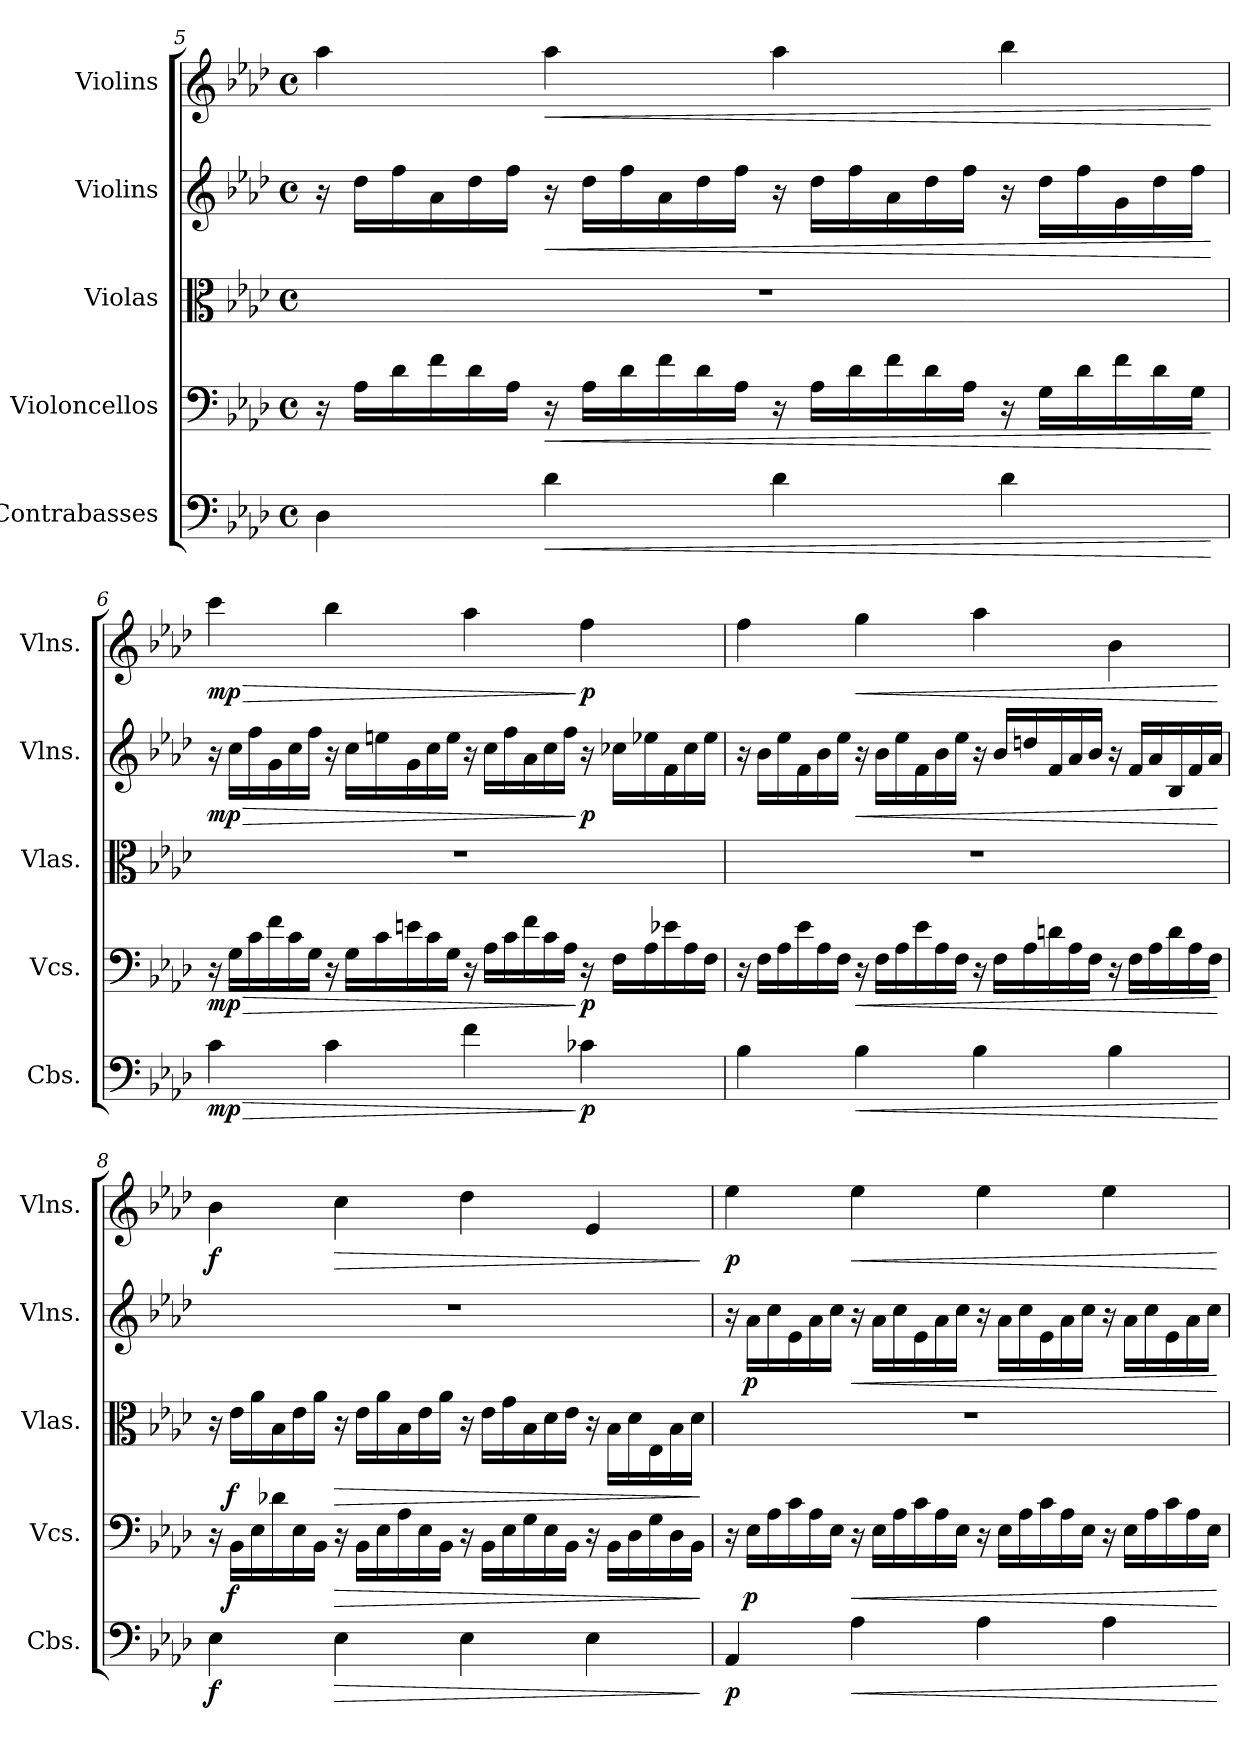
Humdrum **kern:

**kern	**dynam	**kern	**dynam	**kern	**dynam	**kern	**dynam	**kern	**dynam
*part5	*part5	*part4	*part4	*part3	*part3	*part2	*part2	*part1	*part1
*staff5	*staff5	*staff4	*staff4	*staff3	*staff3	*staff2	*staff2	*staff1	*staff1
*I"Contrabasses	*	*I"Violoncellos	*	*I"Violas	*	*I"Violins	*	*I"Violins	*
*I'Cbs.	*	*I'Vcs.	*	*I'Vlas.	*	*I'Vlns.	*	*I'Vlns.	*
!!LO:PB:g=z
*clefF4	*	*clefF4	*	*clefC3	*	*clefG2	*	*clefG2	*
*ITrd7c12	*	*	*	*	*	*	*	*	*
*k[b-e-a-d-]	*	*k[b-e-a-d-]	*	*k[b-e-a-d-]	*	*k[b-e-a-d-]	*	*k[b-e-a-d-]	*
*M4/4	*	*M4/4	*	*M4/4	*	*M4/4	*	*M4/4	*
*met(c)	*	*met(c)	*	*met(c)	*	*met(c)	*	*met(c)	*
*	*	*Xtuplet	*	*	*	*Xtuplet	*	*	*
=5	=5	=5	=5	=5	=5	=5	=5	=5	=5
4DD-\	.	24r	.	1r	.	24r	.	4aa-\	.
.	.	24A-\LL	.	.	.	24dd-\LL	.	.	.
.	.	24d-\	.	.	.	24ff\	.	.	.
.	.	24f\	.	.	.	24a-\	.	.	.
.	.	24d-\	.	.	.	24dd-\	.	.	.
.	.	24A-\JJ	.	.	.	24ff\JJ	.	.	.
!	!LO:HP:b	!	!LO:HP:b	!	!	!	!LO:HP:b	!	!LO:HP:b
4D-\	<	24r	<	.	.	24r	<	4aa-\	<
.	.	24A-\LL	.	.	.	24dd-\LL	.	.	.
.	.	24d-\	.	.	.	24ff\	.	.	.
.	.	24f\	.	.	.	24a-\	.	.	.
.	.	24d-\	.	.	.	24dd-\	.	.	.
.	.	24A-\JJ	.	.	.	24ff\JJ	.	.	.
4D-\	.	24r	.	.	.	24r	.	4aa-\	.
.	.	24A-\LL	.	.	.	24dd-\LL	.	.	.
.	.	24d-\	.	.	.	24ff\	.	.	.
.	.	24f\	.	.	.	24a-\	.	.	.
.	.	24d-\	.	.	.	24dd-\	.	.	.
.	.	24A-\JJ	.	.	.	24ff\JJ	.	.	.
4D-\	.	24r	.	.	.	24r	.	4bb-\	.
.	.	24G\LL	.	.	.	24dd-\LL	.	.	.
.	.	24d-\	.	.	.	24ff\	.	.	.
.	.	24f\	.	.	.	24g\	.	.	.
.	.	24d-\	.	.	.	24dd-\	.	.	.
.	.	24G\JJ	.	.	.	24ff\JJ	.	.	.
.	[	.	[	.	.	.	[	.	[
=6	=6	=6	=6	=6	=6	=6	=6	=6	=6
!	!LO:HP:b	!	!LO:HP:b	!	!	!	!LO:HP:b	!	!LO:HP:b
!	!LO:DY:n=1:b	!	!LO:DY:n=1:b	!	!	!	!LO:DY:n=1:b	!	!LO:DY:n=1:b
4C\	> mp	24r	> mp	1r	.	24r	> mp	4ccc\	> mp
.	.	24G\LL	.	.	.	24cc\LL	.	.	.
.	.	24c\	.	.	.	24ff\	.	.	.
.	.	24f\	.	.	.	24g\	.	.	.
.	.	24c\	.	.	.	24cc\	.	.	.
.	.	24G\JJ	.	.	.	24ff\JJ	.	.	.
4C\	.	24r	.	.	.	24r	.	4bb-\	.
.	.	24G\LL	.	.	.	24cc\LL	.	.	.
.	.	24c\	.	.	.	24een\	.	.	.
.	.	24en\	.	.	.	24g\	.	.	.
.	.	24c\	.	.	.	24cc\	.	.	.
.	.	24G\JJ	.	.	.	24ee\JJ	.	.	.
4F\	.	24r	.	.	.	24r	.	4aa-\	.
.	.	24A-\LL	.	.	.	24cc\LL	.	.	.
.	.	24c\	.	.	.	24ff\	.	.	.
.	.	24f\	.	.	.	24a-\	.	.	.
.	.	24c\	.	.	.	24cc\	.	.	.
.	.	24A-\JJ	.	.	.	24ff\JJ	.	.	.
!	!LO:DY:n=2:b	!	!LO:DY:n=2:b	!	!	!	!LO:DY:n=2:b	!	!LO:DY:n=2:b
4C-X\	] p	24r	] p	.	.	24r	] p	4ff\	] p
.	.	24F\LL	.	.	.	24cc-X\LL	.	.	.
.	.	24A-\	.	.	.	24ee-X\	.	.	.
.	.	24e-X\	.	.	.	24f\	.	.	.
.	.	24A-\	.	.	.	24cc-\	.	.	.
.	.	24F\JJ	.	.	.	24ee-\JJ	.	.	.
!!LO:LB:g=z
=7	=7	=7	=7	=7	=7	=7	=7	=7	=7
4BB-\	.	24r	.	1r	.	24r	.	4ff\	.
.	.	24F\LL	.	.	.	24b-\LL	.	.	.
.	.	24A-\	.	.	.	24ee-\	.	.	.
.	.	24e-\	.	.	.	24f\	.	.	.
.	.	24A-\	.	.	.	24b-\	.	.	.
.	.	24F\JJ	.	.	.	24ee-\JJ	.	.	.
!	!LO:HP:b	!	!LO:HP:b	!	!	!	!LO:HP:b	!	!LO:HP:b
4BB-\	<	24r	<	.	.	24r	<	4gg\	<
.	.	24F\LL	.	.	.	24b-\LL	.	.	.
.	.	24A-\	.	.	.	24ee-\	.	.	.
.	.	24e-\	.	.	.	24f\	.	.	.
.	.	24A-\	.	.	.	24b-\	.	.	.
.	.	24F\JJ	.	.	.	24ee-\JJ	.	.	.
4BB-\	.	24r	.	.	.	24r	.	4aa-\	.
.	.	24F\LL	.	.	.	24b-/LL	.	.	.
.	.	24A-\	.	.	.	24ddn/	.	.	.
.	.	24dn\	.	.	.	24f/	.	.	.
.	.	24A-\	.	.	.	24a-/	.	.	.
.	.	24F\JJ	.	.	.	24b-/JJ	.	.	.
4BB-\	.	24r	.	.	.	24r	.	4b-\	.
.	.	24F\LL	.	.	.	24f/LL	.	.	.
.	.	24A-\	.	.	.	24a-/	.	.	.
.	.	24d\	.	.	.	24B-/	.	.	.
.	.	24A-\	.	.	.	24f/	.	.	.
.	.	24F\JJ	.	.	.	24a-/JJ	.	.	.
.	[	.	[	.	.	.	[	.	[
=8	=8	=8	=8	=8	=8	=8	=8	=8	=8
*	*	*	*	*Xtuplet	*	*	*	*	*
!	!LO:DY:b	!	!	!	!	!	!	!	!LO:DY:b
4EE-\	f	24r	.	24r	.	1r	.	4b-\	f
!	!	!	!LO:DY:b	!	!LO:DY:b	!	!	!	!
.	.	24BB-\LL	f	24e-\LL	f	.	.	.	.
.	.	24E-\	.	24a-\	.	.	.	.	.
.	.	24d-X\	.	24B-/	.	.	.	.	.
.	.	24E-\	.	24e-\	.	.	.	.	.
.	.	24BB-\JJ	.	24a-\JJ	.	.	.	.	.
!	!LO:HP:b	!	!LO:HP:b	!	!LO:HP:b	!	!	!	!LO:HP:b
4EE-\	>	24r	>	24r	>	.	.	4cc\	>
.	.	24BB-\LL	.	24e-\LL	.	.	.	.	.
.	.	24E-\	.	24a-\	.	.	.	.	.
.	.	24A-\	.	24B-\	.	.	.	.	.
.	.	24E-\	.	24e-\	.	.	.	.	.
.	.	24BB-\JJ	.	24a-\JJ	.	.	.	.	.
4EE-\	.	24r	.	24r	.	.	.	4dd-\	.
.	.	24BB-\LL	.	24e-\LL	.	.	.	.	.
.	.	24E-\	.	24g\	.	.	.	.	.
.	.	24G\	.	24B-\	.	.	.	.	.
.	.	24E-\	.	24d-\	.	.	.	.	.
.	.	24BB-\JJ	.	24e-\JJ	.	.	.	.	.
4EE-\	.	24r	.	24r	.	.	.	4e-/	.
.	.	24BB-\LL	.	24B-\LL	.	.	.	.	.
.	.	24D-\	.	24d-\	.	.	.	.	.
.	.	24G\	.	24E-/	.	.	.	.	.
.	.	24D-\	.	24B-\	.	.	.	.	.
.	.	24BB-\JJ	.	24d-\JJ	.	.	.	.	.
.	]	.	]	.	]	.	.	.	]
!!LO:LB:g=z
=9	=9	=9	=9	=9	=9	=9	=9	=9	=9
!	!LO:DY:b	!	!	!	!	!	!	!	!LO:DY:b
4AAA-/	p	24r	.	1r	.	24r	.	4ee-\	p
!	!	!	!LO:DY:b	!	!	!	!LO:DY:b	!	!
.	.	24E-\LL	p	.	.	24a-\LL	p	.	.
.	.	24A-\	.	.	.	24cc\	.	.	.
.	.	24c\	.	.	.	24e-\	.	.	.
.	.	24A-\	.	.	.	24a-\	.	.	.
.	.	24E-\JJ	.	.	.	24cc\JJ	.	.	.
!	!LO:HP:b	!	!LO:HP:b	!	!	!	!LO:HP:b	!	!LO:HP:b
4AA-\	<	24r	<	.	.	24r	<	4ee-\	<
.	.	24E-\LL	.	.	.	24a-\LL	.	.	.
.	.	24A-\	.	.	.	24cc\	.	.	.
.	.	24c\	.	.	.	24e-\	.	.	.
.	.	24A-\	.	.	.	24a-\	.	.	.
.	.	24E-\JJ	.	.	.	24cc\JJ	.	.	.
4AA-\	.	24r	.	.	.	24r	.	4ee-\	.
.	.	24E-\LL	.	.	.	24a-\LL	.	.	.
.	.	24A-\	.	.	.	24cc\	.	.	.
.	.	24c\	.	.	.	24e-\	.	.	.
.	.	24A-\	.	.	.	24a-\	.	.	.
.	.	24E-\JJ	.	.	.	24cc\JJ	.	.	.
4AA-\	.	24r	.	.	.	24r	.	4ee-\	.
.	.	24E-\LL	.	.	.	24a-\LL	.	.	.
.	.	24A-\	.	.	.	24cc\	.	.	.
.	.	24c\	.	.	.	24e-\	.	.	.
.	.	24A-\	.	.	.	24a-\	.	.	.
.	.	24E-\JJ	.	.	.	24cc\JJ	.	.	.
.	[	.	[	.	.	.	[	.	[
=	=	=	=	=	=	=	=	=	=
*-	*-	*-	*-	*-	*-	*-	*-	*-	*-
